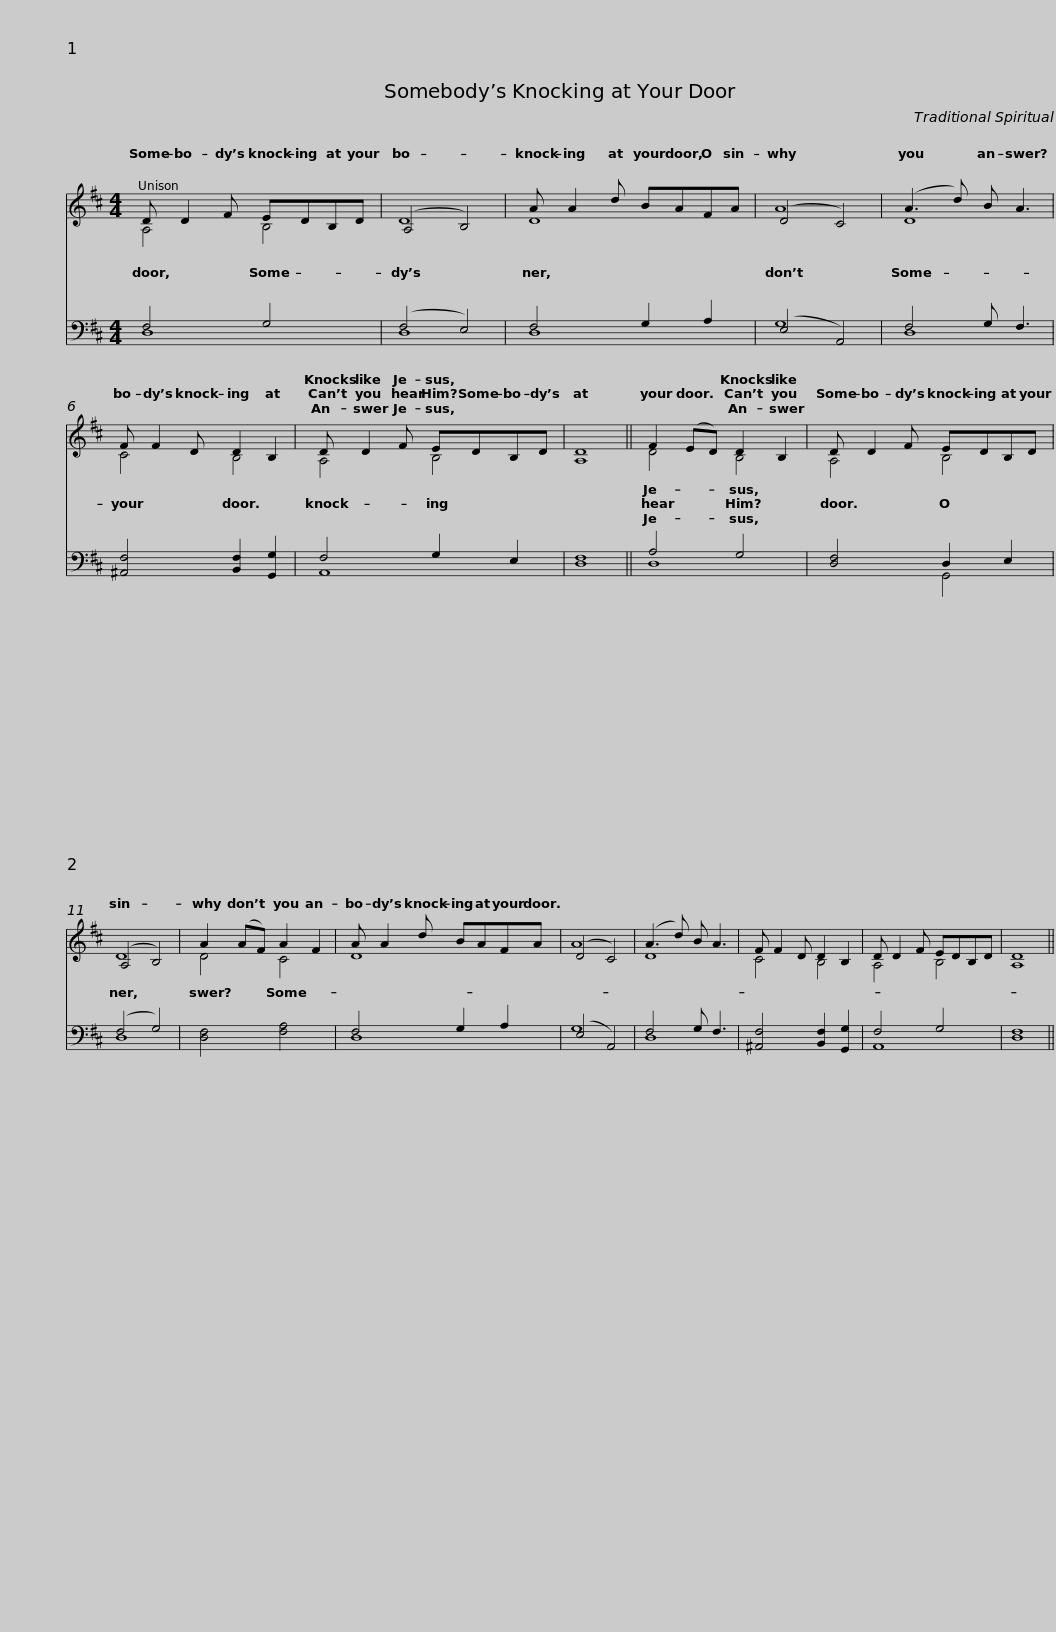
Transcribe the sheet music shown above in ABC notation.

X:1
%%score ( 1 2 ) ( 3 4 )
L:1/8
M:4/4
I:linebreak $
K:D
V:1 treble
V:2 treble
V:3 bass
V:4 bass
V:1
 D D2 F EDB,D | (A,4 B,4) | A A2 d BAFA |$ (D4 C4) | (A3 d) B A3 | %5
 F F2 D D2 B,2 |$ D D2 F EDB,D | [A,D]8 || F2 (ED) D2 B,2 |$ D D2 F EDB,D | %10
 (A,4 B,4) | A2 (AF) A2 F2 |$ A A2 d BAFA | (D4 C4) | (A3 d) B A3 | %15
 F F2 D D2 B,2 |$ D D2 F EDB,D | [A,D]8 || %18
V:2
 A,4 B,4 | D8 | D8 |$ A8 | D8 | %5
 C4 B,4 |$ A,4 B,4 | x8 || D4 B,4 |$ A,4 B,4 | %10
 D8 | D4 C4 |$ D8 | A8 | D8 | %15
 C4 B,4 |$ A,4 B,4 | x8 || %18
V:3
 F,4 G,4 | (F,4 E,4) | F,4 G,2 A,2 |$ (E,4 A,,4) | F,4 G, F,3 | %5
 [^A,,F,]4 [B,,F,]2 [G,,G,]2 |$ F,4 G,2 E,2 | [D,F,]8 || A,4 G,4 |$ [D,F,]4 D,2 E,2 | %10
 (F,4 G,4) | [D,F,]4 [F,A,]4 |$ F,4 G,2 A,2 | (E,4 A,,4) | F,4 G, F,3 | %15
 [^A,,F,]4 [B,,F,]2 [G,,G,]2 |$ F,4 G,4 | [D,F,]8 || %18
V:4
 D,8 | D,8 | D,8 |$ G,8 | D,8 | %5
 x8 |$ A,,8 | x8 || D,8 |$ x4 G,,4 | %10
 D,8 | x8 |$ D,8 | G,8 | D,8 | %15
 x8 |$ A,,8 | x8 || %18
